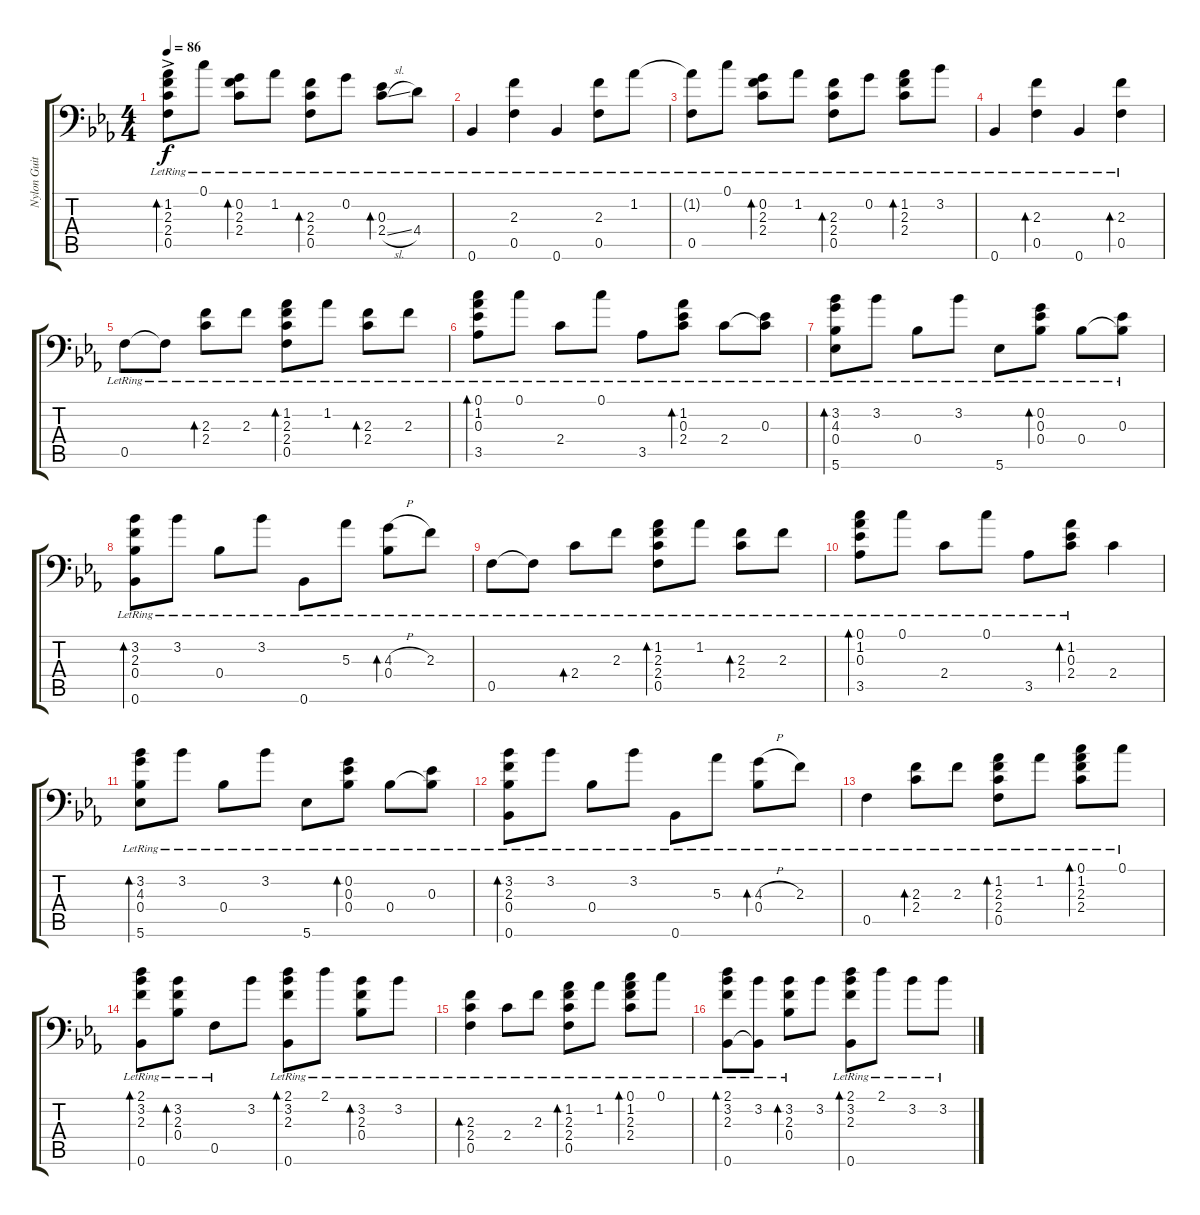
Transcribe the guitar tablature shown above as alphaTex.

\track ("Nylon Guitar" "Nylon Guit") {instrument acousticguitarnylon}
\staff {score tabs}
\tuning (C4 G3 Eb3 Bb2 F2 Bb1) {hide}
\ts (4 4)
\tempo 86
\clef f4
\ks eb
(1.2 2.3{ac} 2.4 0.5{lr}).8{bd 30 dy f instrument acousticguitarnylon} 0.1{lr}.8 (0.2{lr} 2.3 2.4).8{bd 30} 1.2{lr}.8 (2.3{lr} 2.4 0.5{lr}).8{bd 30} 0.2{lr}.8 (0.3{lr} 2.4{sl lr}).8{bd 30} 4.4{lr}.8 |
0.6{lr}.4 (2.3 0.5{lr}).4 0.6{lr}.4 (2.3 0.5{lr}).8 1.2{lr}.8 |
(1.2{t} 0.5{lr}).8 0.1{lr}.8 (0.2{lr} 2.3 2.4{lr}).8{bd 30} 1.2{lr}.8 (2.3{lr} 2.4 0.5{lr}).8{bd 30} 0.2{lr}.8 (1.2{lr} 2.3 2.4{lr}).8{bd 30} 3.2{lr}.8 |
0.6{lr}.4 (2.3 0.5{lr}).4{bd 30} 0.6{lr}.4 (2.3 0.5{lr}).4{bd 30} |
0.5{lr}.8 0.5{lr t}.8 (2.3{lr} 2.4{lr}).8{bd 30} 2.3{lr}.8 (1.2{lr} 2.3 2.4 0.5{lr}).8{bd 30} 1.2{lr}.8 (2.3{lr} 2.4{lr}).8{bd 30} 2.3{lr}.8 |
(0.1{lr} 1.2{lr} 0.3 3.5{lr}).8{bd 60} 0.1{lr}.8 2.4{lr}.8 0.1{lr}.8 3.5{lr}.8 (1.2{lr} 0.3 2.4).8{bd 30} 2.4{lr}.8 (0.3 2.4{lr t}).8 |
(3.2{lr} 4.3{lr} 0.4 5.6{lr}).8{bd 60} 3.2{lr}.8 0.4{lr}.8 3.2{lr}.8 5.6{lr}.8 (0.2{lr} 0.3 0.4).8{bd 30} 0.4{lr}.8 (0.3 0.4{lr t}).8 |
(3.2{lr} 2.3{lr} 0.4 0.6{lr}).8{bd 30} 3.2{lr}.8 0.4{lr}.8 3.2{lr}.8 0.6{lr}.8 5.3{lr}.8 (4.3{h lr} 0.4{lr}).8{bd 30} 2.3{lr}.8 |
0.5{lr}.8 0.5{lr t}.8 2.4{lr}.8{bd 30} 2.3{lr}.8 (1.2{lr} 2.3 2.4 0.5{lr}).8{bd 30} 1.2{lr}.8 (2.3{lr} 2.4{lr}).8{bd 30} 2.3{lr}.8 |
(0.1{lr} 1.2{lr} 0.3 3.5{lr}).8{bd 60} 0.1{lr}.8 2.4{lr}.8 0.1{lr}.8 3.5{lr}.8 (1.2{lr} 0.3 2.4).8{bd 30} 2.4.4 |
(3.2{lr} 4.3{lr} 0.4 5.6{lr}).8{bd 60} 3.2{lr}.8 0.4{lr}.8 3.2{lr}.8 5.6{lr}.8 (0.2{lr} 0.3 0.4).8{bd 30} 0.4{lr}.8 (0.3 0.4{lr t}).8 |
(3.2{lr} 2.3{lr} 0.4 0.6{lr}).8{bd 30} 3.2{lr}.8 0.4{lr}.8 3.2{lr}.8 0.6{lr}.8 5.3{lr}.8 (4.3{h lr} 0.4{lr}).8{bd 30} 2.3{lr}.8 |
0.5{lr}.4 (2.3{lr} 2.4{lr}).8{bd 30} 2.3{lr}.8 (1.2{lr} 2.3{lr} 2.4 0.5{lr}).8{bd 30} 1.2{lr}.8 (0.1{lr} 1.2{lr} 2.3 2.4).8{bd 30} 0.1{lr}.8 |
(2.1{lr} 3.2{lr} 2.3 0.6{lr}).8{bd 30} (3.2{lr} 2.3{lr} 0.4{lr}).8{bd 30} 0.5{lr}.8 3.2.8 (2.1{lr} 3.2{lr} 2.3 0.6{lr}).8{bd 30} 2.1{lr}.8 (3.2{lr} 2.3{lr} 0.4{lr}).8{bd 30} 3.2{lr}.8 |
(2.3{lr} 2.4 0.5{lr}).4{bd 30} 2.4{lr}.8 2.3{lr}.8 (1.2{lr} 2.3{lr} 2.4 0.5{lr}).8{bd 30} 1.2{lr}.8 (0.1{lr} 1.2{lr} 2.3 2.4).8{bd 30} 0.1{lr}.8 |
(2.1{lr} 3.2{lr} 2.3 0.6{lr}).8{bd 30} (3.2 0.6{lr t}).8 (3.2{lr} 2.3{lr} 0.4{lr}).8{bd 30} 3.2.8 (2.1{lr} 3.2{lr} 2.3 0.6{lr}).8{bd 30} 2.1{lr}.8 3.2{lr}.8 3.2{lr}.8
